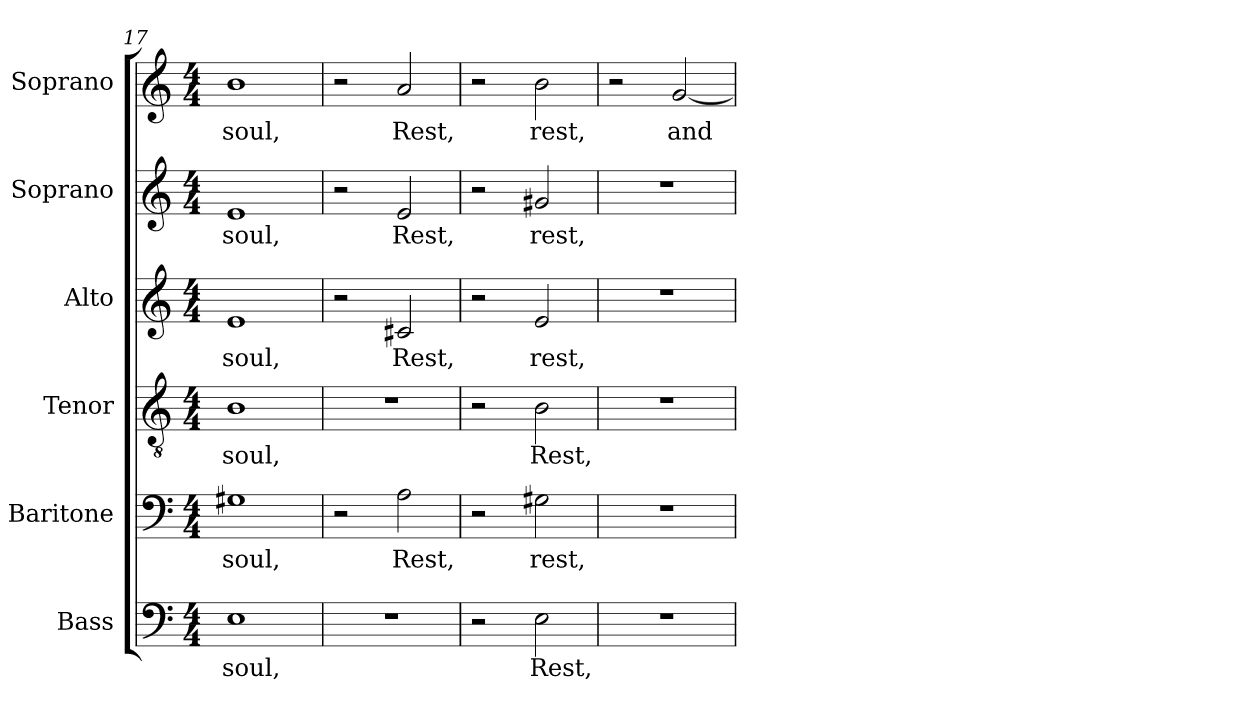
**kern	**text	**kern	**text	**kern	**text	**kern	**text	**kern	**text	**kern	**text
*part6	*part6	*part5	*part5	*part4	*part4	*part3	*part3	*part2	*part2	*part1	*part1
*staff6	*staff6	*staff5	*staff5	*staff4	*staff4	*staff3	*staff3	*staff2	*staff2	*staff1	*staff1
*I"Bass	*	*I"Baritone	*	*I"Tenor	*	*I"Alto	*	*I"Soprano	*	*I"Soprano	*
*I'B.	*	*I'Bar.	*	*I'T.	*	*I'A.	*	*I'S.	*	*I'S.	*
!!LO:PB:g=z
*clefF4	*	*clefF4	*	*clefGv2	*	*clefG2	*	*clefG2	*	*clefG2	*
*	*	*	*	*ITrd7c12	*	*	*	*	*	*	*
*k[]	*	*k[]	*	*k[]	*	*k[]	*	*k[]	*	*k[]	*
*C:	*	*C:	*	*C:	*	*C:	*	*C:	*	*C:	*
*M4/4	*	*M4/4	*	*M4/4	*	*M4/4	*	*M4/4	*	*M4/4	*
=17	=17	=17	=17	=17	=17	=17	=17	=17	=17	=17	=17
!	!LO:LY:b:color=#000000	!	!	!	!	!	!	!	!	!	!
!	!	!	!LO:LY:b:color=#000000	!	!	!	!	!	!	!	!
!	!	!	!	!	!LO:LY:b:color=#000000	!	!	!	!	!	!
!	!	!	!	!	!	!	!LO:LY:b:color=#000000	!	!	!	!
!	!	!	!	!	!	!	!	!	!LO:LY:b:color=#000000	!	!
!	!	!	!	!	!	!	!	!	!	!	!LO:LY:b:color=#000000
1Ei	soul,	1G#Xi	soul,	1BBi	soul,	1ei	soul,	1ei	soul,	1bi	soul,
=18	=18	=18	=18	=18	=18	=18	=18	=18	=18	=18	=18
1r	.	2r	.	1r	.	2r	.	2r	.	2r	.
!	!	!	!LO:LY:b:color=#000000	!	!	!	!	!	!	!	!
!	!	!	!	!	!	!	!LO:LY:b:color=#000000	!	!	!	!
!	!	!	!	!	!	!	!	!	!LO:LY:b:color=#000000	!	!
!	!	!	!	!	!	!	!	!	!	!	!LO:LY:b:color=#000000
.	.	2Ai\	Rest,	.	.	2c#Xi/	Rest,	2ei/	Rest,	2ai/	Rest,
=19	=19	=19	=19	=19	=19	=19	=19	=19	=19	=19	=19
2r	.	2r	.	2r	.	2r	.	2r	.	2r	.
!	!LO:LY:b:color=#000000	!	!	!	!	!	!	!	!	!	!
!	!	!	!LO:LY:b:color=#000000	!	!	!	!	!	!	!	!
!	!	!	!	!	!LO:LY:b:color=#000000	!	!	!	!	!	!
!	!	!	!	!	!	!	!LO:LY:b:color=#000000	!	!	!	!
!	!	!	!	!	!	!	!	!	!LO:LY:b:color=#000000	!	!
!	!	!	!	!	!	!	!	!	!	!	!LO:LY:b:color=#000000
2Ei\	Rest,	2G#Xi\	rest,	2BBi\	Rest,	2ei/	rest,	2g#Xi/	rest,	2bi\	rest,
=20	=20	=20	=20	=20	=20	=20	=20	=20	=20	=20	=20
1r	.	1r	.	1r	.	1r	.	1r	.	2r	.
!	!	!	!	!	!	!	!	!	!	!	!LO:LY:b:color=#000000
.	.	.	.	.	.	.	.	.	.	[2gi/	and
=	=	=	=	=	=	=	=	=	=	=	=
*-	*-	*-	*-	*-	*-	*-	*-	*-	*-	*-	*-
